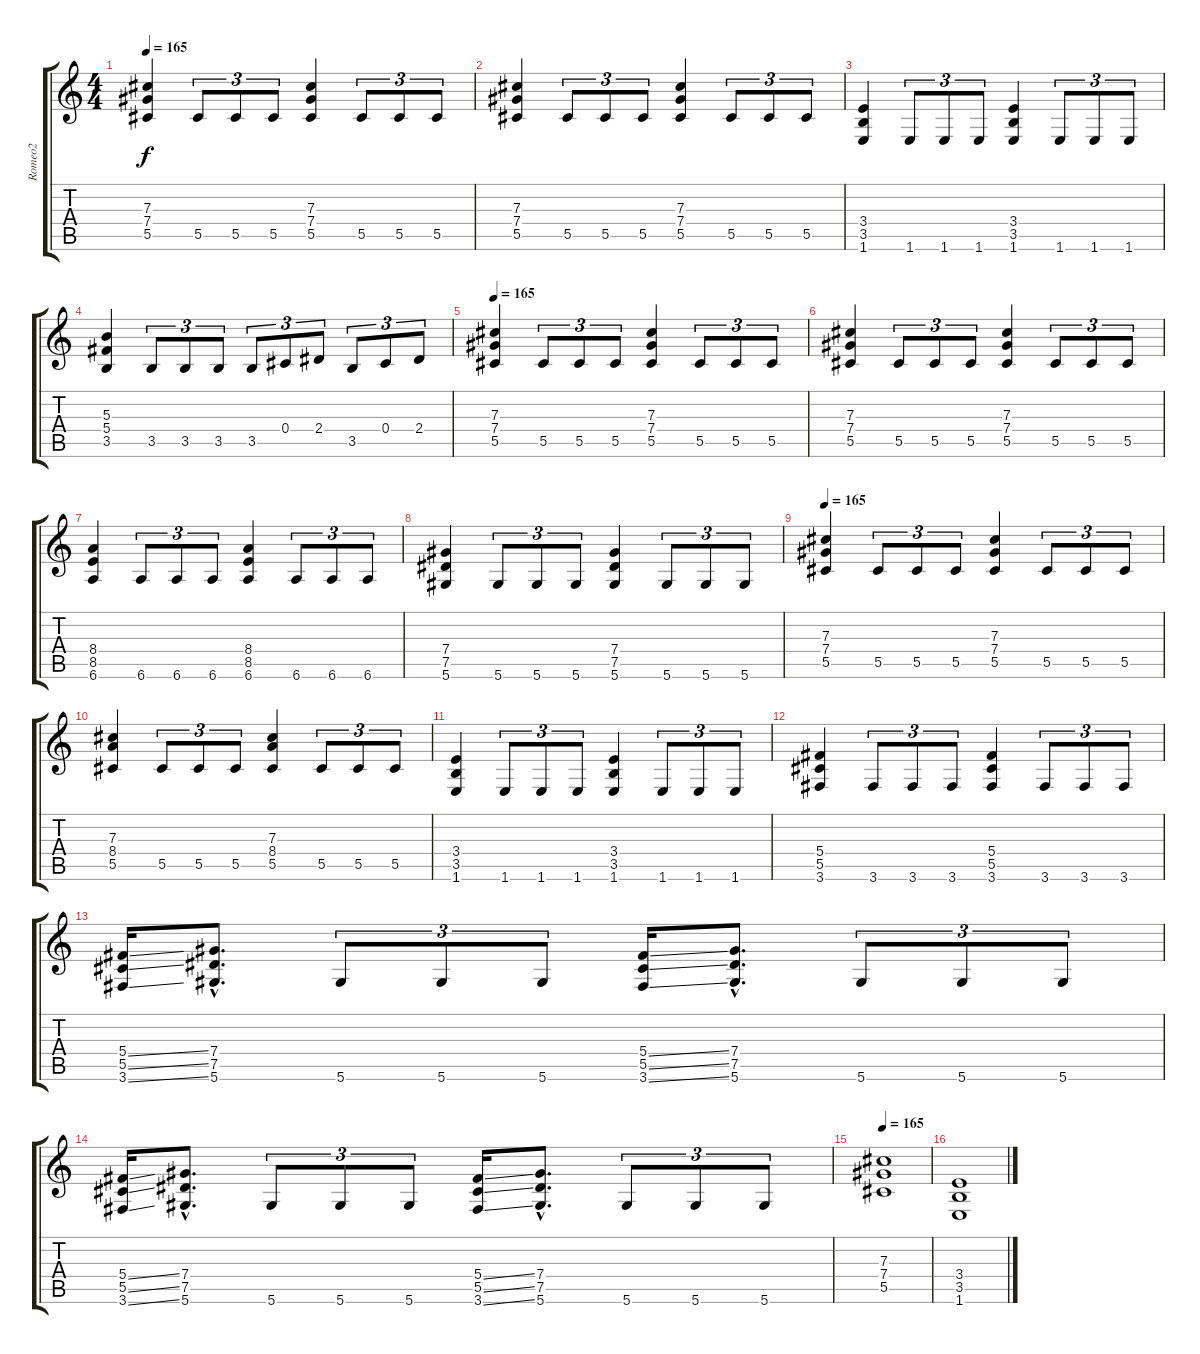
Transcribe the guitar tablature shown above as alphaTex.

\track ("Romeo2" "Romeo2") {instrument distortionguitar}
\staff {score tabs}
\tuning (Eb4 Bb3 Gb3 Db3 Ab2 Eb2) {hide}
\ts (4 4)
\tempo 165
\clef g2
\ks c
(7.3 7.4 5.5).4{dy f} 5.5.8{tu (3 2)} 5.5.8{tu (3 2)} 5.5.8{tu (3 2)} (7.3 7.4 5.5).4 5.5.8{tu (3 2)} 5.5.8{tu (3 2)} 5.5.8{tu (3 2)} |
(7.3 7.4 5.5).4 5.5.8{tu (3 2)} 5.5.8{tu (3 2)} 5.5.8{tu (3 2)} (7.3 7.4 5.5).4 5.5.8{tu (3 2)} 5.5.8{tu (3 2)} 5.5.8{tu (3 2)} |
(3.4 3.5 1.6).4 1.6.8{tu (3 2)} 1.6.8{tu (3 2)} 1.6.8{tu (3 2)} (3.4 3.5 1.6).4 1.6.8{tu (3 2)} 1.6.8{tu (3 2)} 1.6.8{tu (3 2)} |
(5.3 5.4 3.5).4 3.5.8{tu (3 2)} 3.5.8{tu (3 2)} 3.5.8{tu (3 2)} 3.5.8{tu (3 2)} 0.4.8{tu (3 2)} 2.4.8{tu (3 2)} 3.5.8{tu (3 2)} 0.4.8{tu (3 2)} 2.4.8{tu (3 2)} |
\tempo 165
(7.3 7.4 5.5).4 5.5.8{tu (3 2)} 5.5.8{tu (3 2)} 5.5.8{tu (3 2)} (7.3 7.4 5.5).4 5.5.8{tu (3 2)} 5.5.8{tu (3 2)} 5.5.8{tu (3 2)} |
(7.3 7.4 5.5).4 5.5.8{tu (3 2)} 5.5.8{tu (3 2)} 5.5.8{tu (3 2)} (7.3 7.4 5.5).4 5.5.8{tu (3 2)} 5.5.8{tu (3 2)} 5.5.8{tu (3 2)} |
(8.4 8.5 6.6).4 6.6.8{tu (3 2)} 6.6.8{tu (3 2)} 6.6.8{tu (3 2)} (8.4 8.5 6.6).4 6.6.8{tu (3 2)} 6.6.8{tu (3 2)} 6.6.8{tu (3 2)} |
(7.4 7.5 5.6).4 5.6.8{tu (3 2)} 5.6.8{tu (3 2)} 5.6.8{tu (3 2)} (7.4 7.5 5.6).4 5.6.8{tu (3 2)} 5.6.8{tu (3 2)} 5.6.8{tu (3 2)} |
\tempo 165
(7.3 7.4 5.5).4 5.5.8{tu (3 2)} 5.5.8{tu (3 2)} 5.5.8{tu (3 2)} (7.3 7.4 5.5).4 5.5.8{tu (3 2)} 5.5.8{tu (3 2)} 5.5.8{tu (3 2)} |
(7.3 8.4 5.5).4 5.5.8{tu (3 2)} 5.5.8{tu (3 2)} 5.5.8{tu (3 2)} (7.3 8.4 5.5).4 5.5.8{tu (3 2)} 5.5.8{tu (3 2)} 5.5.8{tu (3 2)} |
(3.4 3.5 1.6).4 1.6.8{tu (3 2)} 1.6.8{tu (3 2)} 1.6.8{tu (3 2)} (3.4 3.5 1.6).4 1.6.8{tu (3 2)} 1.6.8{tu (3 2)} 1.6.8{tu (3 2)} |
(5.4 5.5 3.6).4 3.6.8{tu (3 2)} 3.6.8{tu (3 2)} 3.6.8{tu (3 2)} (5.4 5.5 3.6).4 3.6.8{tu (3 2)} 3.6.8{tu (3 2)} 3.6.8{tu (3 2)} |
(5.4{ss} 5.5{ss} 3.6{ss}).16 (7.4{hac} 7.5{hac} 5.6{hac}).8{d} 5.6.8{tu (3 2)} 5.6.8{tu (3 2)} 5.6.8{tu (3 2)} (5.4{ss} 5.5{ss} 3.6{ss}).16 (7.4{hac} 7.5{hac} 5.6{hac}).8{d} 5.6.8{tu (3 2)} 5.6.8{tu (3 2)} 5.6.8{tu (3 2)} |
(5.4{ss} 5.5{ss} 3.6{ss}).16 (7.4{hac} 7.5{hac} 5.6{hac}).8{d} 5.6.8{tu (3 2)} 5.6.8{tu (3 2)} 5.6.8{tu (3 2)} (5.4{ss} 5.5{ss} 3.6{ss}).16 (7.4{hac} 7.5{hac} 5.6{hac}).8{d} 5.6.8{tu (3 2)} 5.6.8{tu (3 2)} 5.6.8{tu (3 2)} |
\tempo 165
(7.3 7.4 5.5).1 |
(3.4 3.5 1.6).1
